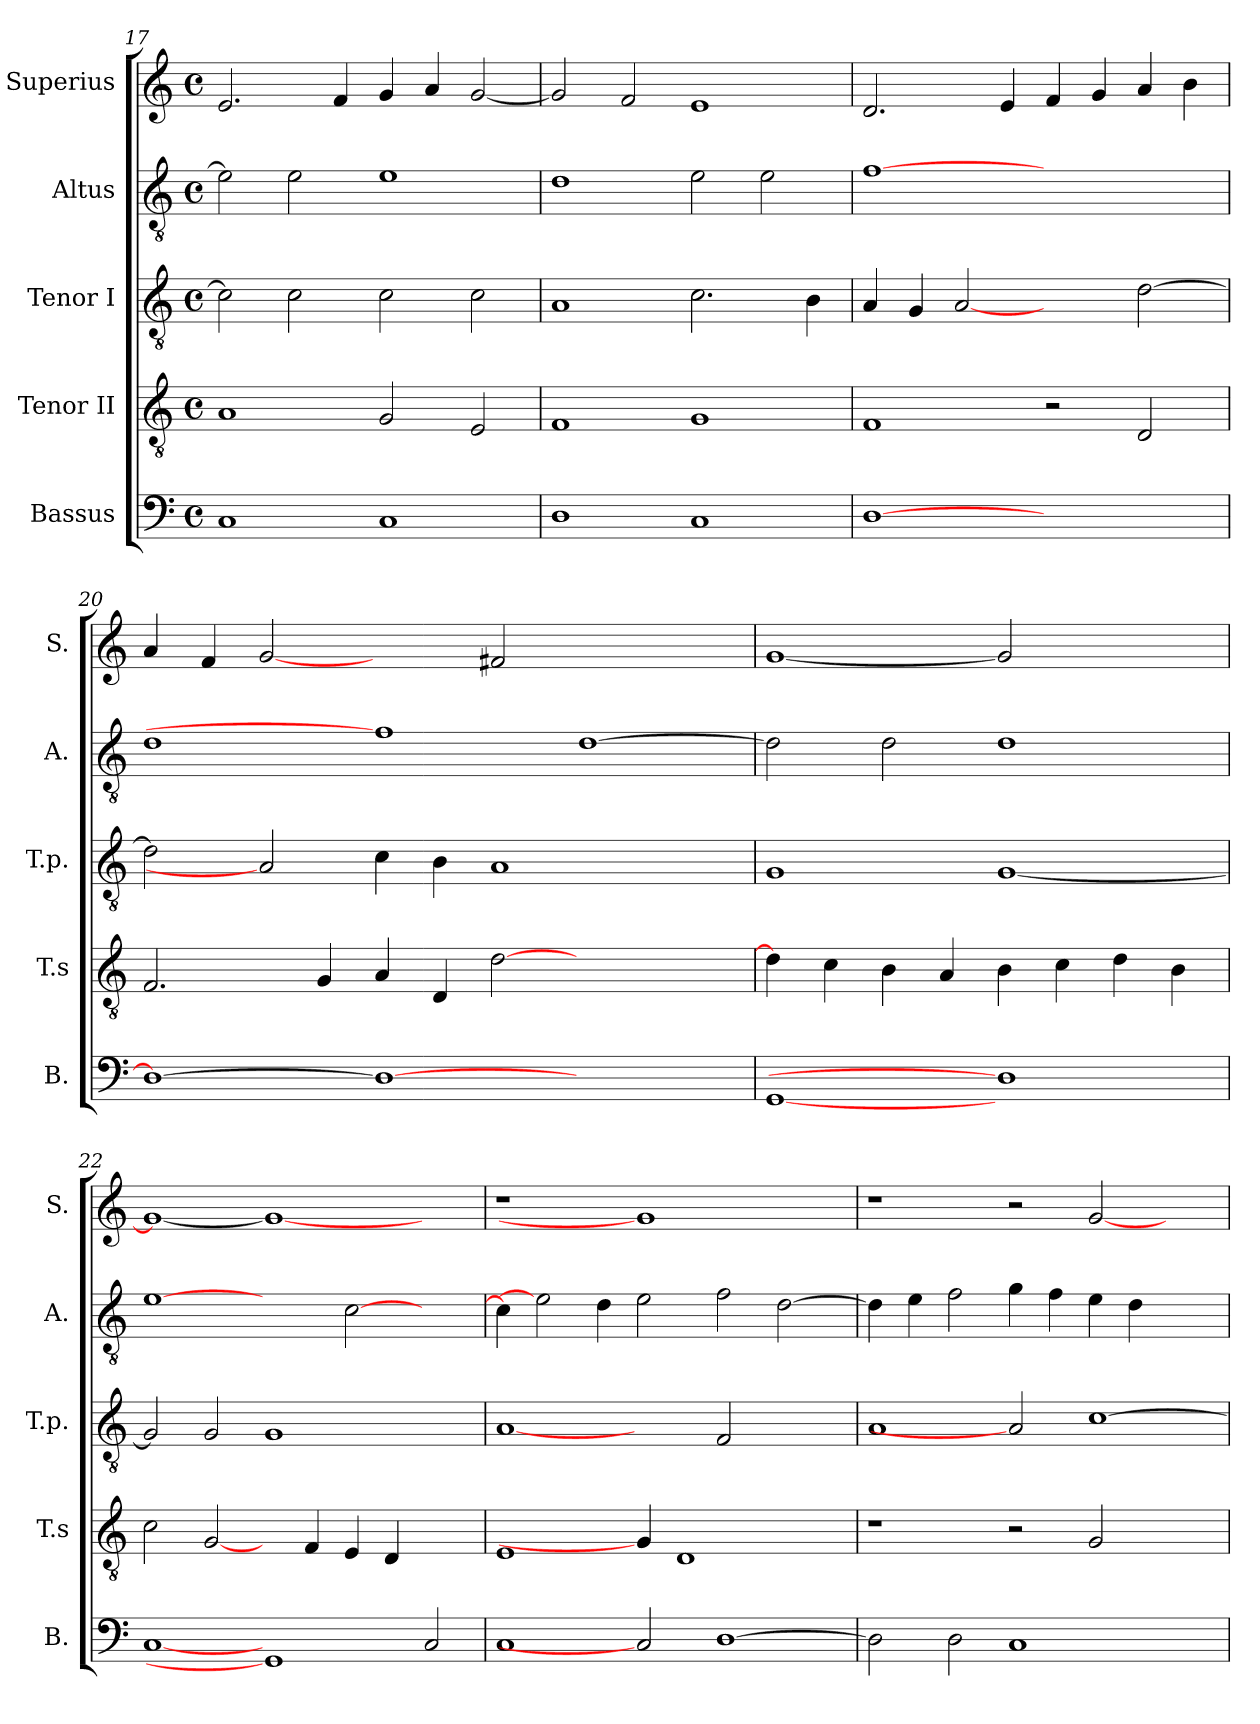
**kern	**kern	**kern	**kern	**kern
*part5	*part4	*part3	*part2	*part1
*staff5	*staff4	*staff3	*staff2	*staff1
*I"Bassus	*I"Tenor II	*I"Tenor I	*I"Altus	*I"Superius
*I'B.	*I'T.s	*I'T.p.	*I'A.	*I'S.
*clefF4	*clefGv2	*clefGv2	*clefGv2	*clefG2
*	*ITrd7c12	*ITrd7c12	*ITrd7c12	*
*k[]	*k[]	*k[]	*k[]	*k[]
*C:	*C:	*C:	*C:	*C:
*M4/4	*M4/4	*M4/4	*M4/4	*M4/4
*met(c)	*met(c)	*met(c)	*met(c)	*met(c)
=17	=17	=17	=17	=17
1Ci	1AAi	2Ci\]	2Ei\]	2.ei/
.	.	2Ci\	2Ei\	.
.	.	.	.	4fi/
1Ci	2GGi/	2Ci\	1Ei	4gi/
.	.	.	.	4ai/
.	2EEi/	2Ci\	.	[<2gi/
=18	=18	=18	=18	=18
1Di	1FFi	1AAi	1Di	2gi/]
.	.	.	.	2fi/
1Ci	1GGi	2.Ci\	2Ei\	1ei
.	.	.	2Ei\	.
.	.	4BBi\	.	.
=19	=19	=19	=19	=19
[>1Di	1FFi	4AAi/	[1Fi	2.di/
.	.	4GGi/	.	.
.	.	[2AAi	.	.
.	.	.	.	4ei/
1ryy	2r	2ryy	1ryy	4fi/
.	.	.	.	4gi/
.	2DDi/	[>2Di\	.	4ai/
.	.	.	.	4bi\
=20	=20	=20	=20	=20
1Di_>	2.FFi/	2Di\]	1Di	4ai/
.	.	.	.	4fi/
.	.	2AAi]	.	[2gi
.	4GGi/	.	.	.
1Di_	4AAi/	4Ci\	1Fi]	2ryy
.	4DDi/	4BBi\	.	.
.	[>2Di\	1AAi	.	2f#Xi/
1ryy	1ryy	.	[>1Di	1ryy
.	.	2ryy	.	.
!!LO:PB:g=z
=21	=21	=21	=21	=21
[1GGi	4Di\]	1GGi	2Di\]	[<1gi
.	4Ci\	.	.	.
.	4BBi\	.	2Di\	.
.	4AAi/	.	.	.
1Di]	4BBi\	[<1GGi	1Di	2gi]
.	4Ci\	.	.	.
.	4Di\	.	.	2ryy
.	4BBi\	.	.	.
=22	=22	=22	=22	=22
[1Ci	2Ci\	2GGi/]	[1Ei	1gi_<
.	[2GGi/	2GGi/	.	.
1GGi]	4ryy	1GGi	2ryy	1gi_
.	4FFi/	.	.	.
.	4EEi/	.	[>2Ci\	.
.	4DDi/	.	.	.
2Ci/	2ryy	2ryy	2ryy	2ryy
=23	=23	=23	=23	=23
!	!	!	!	!LO:N:vis=1
1Ci	1EEi	[1AAi	4Ci\]	1r
.	.	.	2Ei]	.
.	.	.	4Di\	.
2Ci]	4GGi/]	2ryy	2Ei\	1gi]
.	1DDi	.	.	.
[>1Di	.	2FFi/	2Fi\	.
.	.	2ryy	[>2Di\	2ryy
.	4ryy	.	.	.
=24	=24	=24	=24	=24
2Di\]	1r	1AAi	4Di\]	1r
.	.	.	4Ei\	.
2Di\	.	.	2Fi\	.
1Ci	2r	2AAi]	4Gi\	2r
.	.	.	4Fi\	.
.	2GGi/	[>1Ci	4Ei\	[<2gi/
.	.	.	4Di\	.
2ryy	2ryy	.	2ryy	2ryy
=	=	=	=	=
*-	*-	*-	*-	*-
